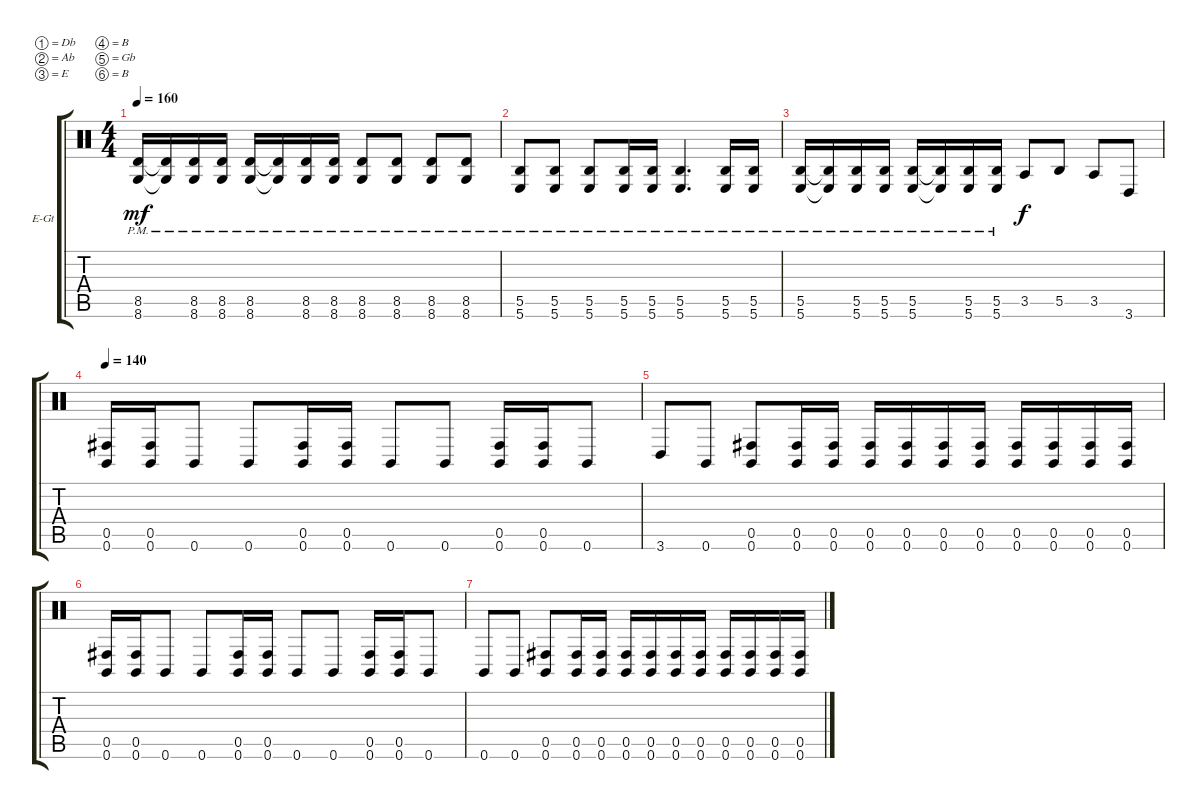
\defaultSystemsLayout 4
\bracketExtendMode groupsimilarinstruments
\firstSystemTrackNameOrientation horizontal
\otherSystemsTrackNameOrientation horizontal
\track ("Electric Guitar" "E-Gt") {instrument distortionguitar}
\staff {score tabs}
\tuning (Db4 Ab3 E3 B2 Gb2 B1)
\ts (4 4)
\tempo 160
\clef neutral
\ks c
(8.5{pm} 8.6{pm}).16{dy mf} (8.5{pm t} 8.6{pm t}).16 (8.5{pm} 8.6{pm}).16 (8.5{pm} 8.6{pm}).16 (8.5{pm} 8.6{pm}).16 (8.5{pm t} 8.6{pm t}).16 (8.5{pm} 8.6{pm}).16 (8.5{pm} 8.6{pm}).16 (8.5{pm} 8.6{pm}).8 (8.5{pm} 8.6{pm}).8 (8.5{pm} 8.6{pm}).8 (8.5{pm} 8.6{pm}).8 |
(5.6{pm} 5.5{pm}).8 (5.6{pm} 5.5{pm}).8 (5.6{pm} 5.5{pm}).8 (5.6{pm} 5.5{pm}).16 (5.6{pm} 5.5{pm}).16 (5.6{pm} 5.5{pm}).4{d} (5.5{pm} 5.6{pm}).16 (5.6{pm} 5.5{pm}).16 |
(5.5{pm} 5.6{pm}).16 (5.5{pm t} 5.6{pm t}).16 (5.5{pm} 5.6{pm}).16 (5.5{pm} 5.6{pm}).16 (5.5{pm} 5.6{pm}).16 (5.5{pm t} 5.6{pm t}).16 (5.5{pm} 5.6{pm}).16 (5.5{pm} 5.6{pm}).16 3.5.8{dy f} 5.5.8 3.5.8 3.6.8 |
\tempo 140
(0.6 0.5).16 (0.6 0.5).16 0.6.8 0.6.8 (0.6 0.5).16 (0.6 0.5).16 0.6.8 0.6.8 (0.6 0.5).16 (0.6 0.5).16 0.6.8 |
3.6.8 0.6.8 (0.6 0.5).8 (0.6 0.5).16 (0.6 0.5).16 (0.6 0.5).16 (0.6 0.5).16 (0.6 0.5).16 (0.6 0.5).16 (0.6 0.5).16 (0.6 0.5).16 (0.6 0.5).16 (0.6 0.5).16 |
(0.6 0.5).16 (0.6 0.5).16 0.6.8 0.6.8 (0.6 0.5).16 (0.6 0.5).16 0.6.8 0.6.8 (0.6 0.5).16 (0.6 0.5).16 0.6.8 |
0.6.8 0.6.8 (0.6 0.5).8 (0.6 0.5).16 (0.6 0.5).16 (0.6 0.5).16 (0.6 0.5).16 (0.6 0.5).16 (0.6 0.5).16 (0.6 0.5).16 (0.6 0.5).16 (0.6 0.5).16 (0.6 0.5).16
